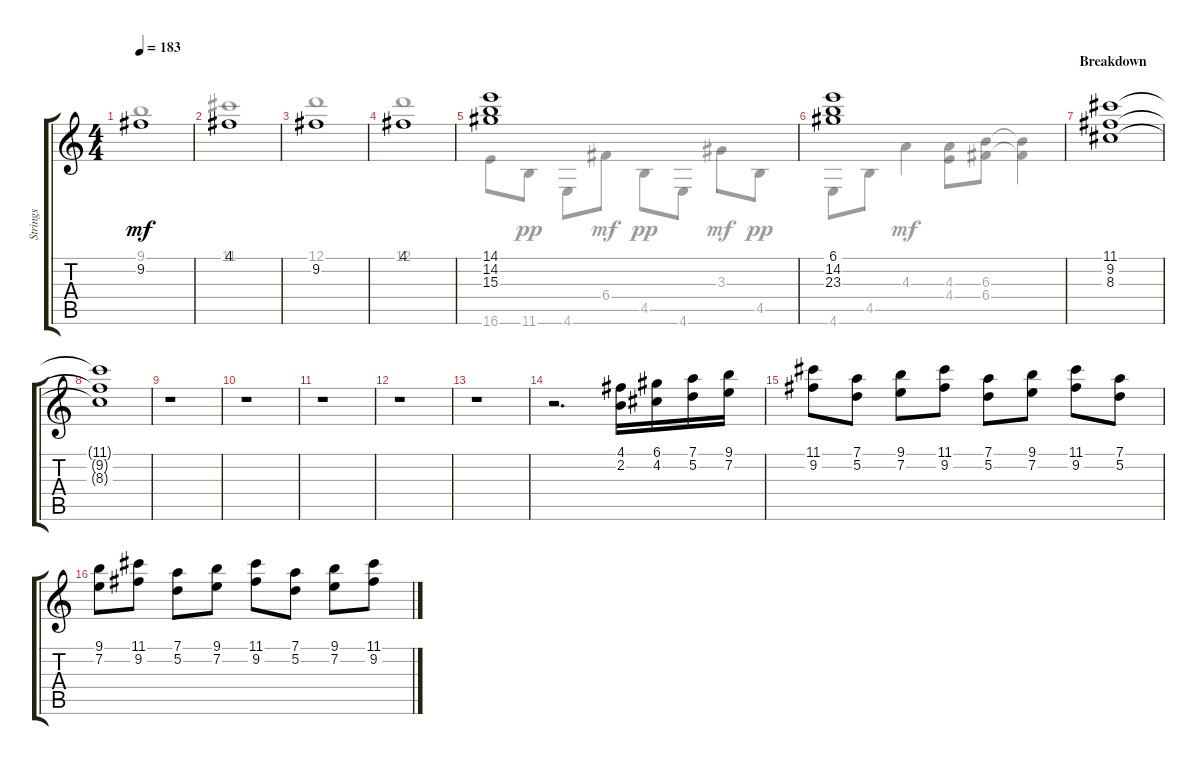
\track ("Strings" "Strings") {instrument electricguitarclean}
\staff {score tabs}
\tuning (D4 A3 F3 C3 G2 C2) {hide}
\voice
\ts (4 4)
\tempo 183
\clef g2
\ks aminor
9.2.1{dy mf} |
4.1.1 |
9.2.1 |
4.1.1 |
(14.1 14.2 15.3).1 |
(6.1 14.2 23.3).1 |
\section ("" "Breakdown")
(11.1 9.2 8.3).1 |
(11.1{t} 9.2{t} 8.3{t}).1 |
r.1 |
r.1 |
r.1 |
r.1 |
r.1 |
r.2{d} (4.1 2.2).16 (6.1 4.2).16 (7.1 5.2).16 (9.1 7.2).16 |
(11.1 9.2).8 (7.1 5.2).8 (9.1 7.2).8 (11.1 9.2).8 (7.1 5.2).8 (9.1 7.2).8 (11.1 9.2).8 (7.1 5.2).8 |
(9.1 7.2).8 (11.1 9.2).8 (7.1 5.2).8 (9.1 7.2).8 (11.1 9.2).8 (7.1 5.2).8 (9.1 7.2).8 (11.1 9.2).8
\voice
\clef g2
\ottava regular
\simile none
\ks aminor
9.1.1{dy mf} |
11.1.1 |
12.1.1 |
12.1.1 |
16.6.8 11.6.8{dy pp} 4.6.8 6.4.8{dy mf} 4.5.8{dy pp} 4.6.8 3.3.8{dy mf} 4.5.8{dy pp} |
4.6.8 4.5.8 4.3.4{dy mf} (4.3 4.4).8 (6.3 6.4).8 (6.3{t} 6.4{t}).4 |
|
|
|
|
|
|
|
|
|
